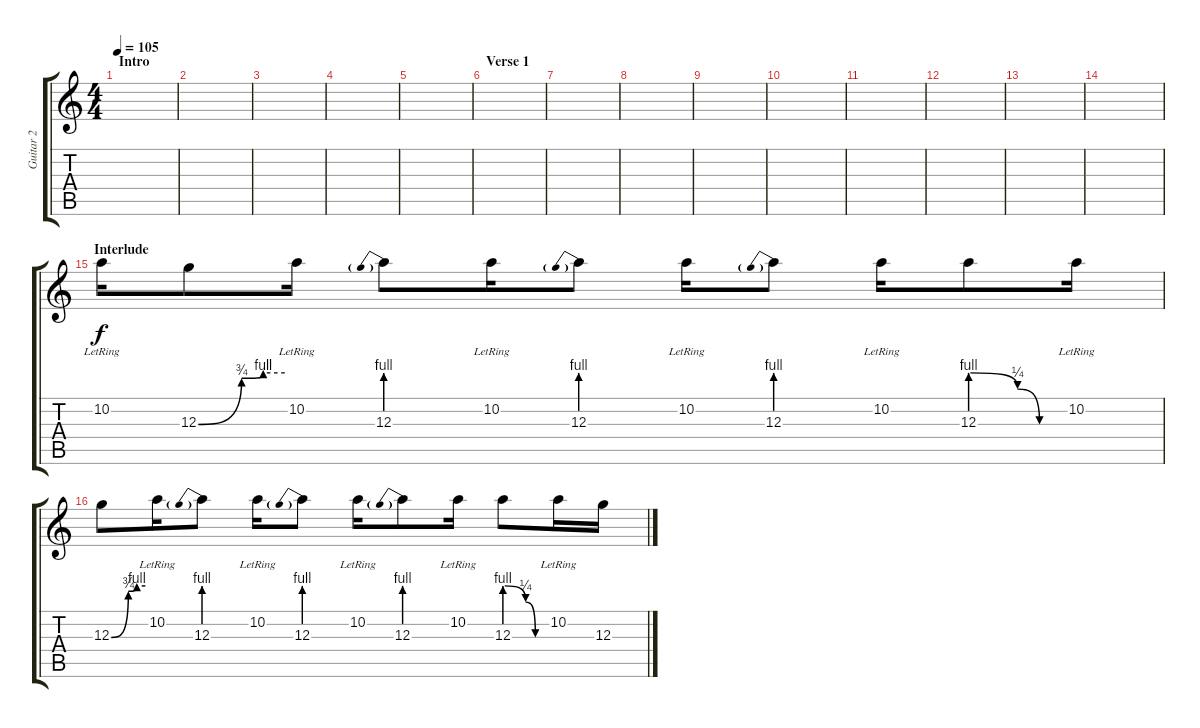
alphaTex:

\track ("Guitar 2" "Guitar 2") {instrument overdrivenguitar}
\staff {score tabs}
\tuning (E4 B3 G3 D3 A2 E2) {hide}
\ts (4 4)
\section ("" "Intro")
\tempo 105
\clef g2
\ks c
|
|
|
|
|
\section ("" "Verse 1")
|
|
|
|
|
|
|
|
|
\section ("" "Interlude")
10.2{lr}.16{volume 15 instrument electricguitarclean} 12.3{be (custom 0 0 30 3 45 4 60 4)}.8 10.2{lr}.16 12.3{be (prebend 0 4 60 4)}.8 10.2{lr}.16 12.3{be (prebend 0 4 60 4)}.8 10.2{lr}.16 12.3{be (prebend 0 4 60 4)}.8 10.2{lr}.16 12.3{be (custom 0 4 30 1 44 0 60 0)}.8 10.2{lr}.16 |
12.3{be (custom 0 0 30 3 45 4 60 4)}.8 10.2{lr}.16 12.3{be (prebend 0 4 60 4)}.8 10.2{lr}.16 12.3{be (prebend 0 4 60 4)}.8 10.2{lr}.16 12.3{be (prebend 0 4 60 4)}.8 10.2{lr}.16 12.3{be (custom 0 4 30 1 44 0 60 0)}.8 10.2{lr}.16 12.3.16
